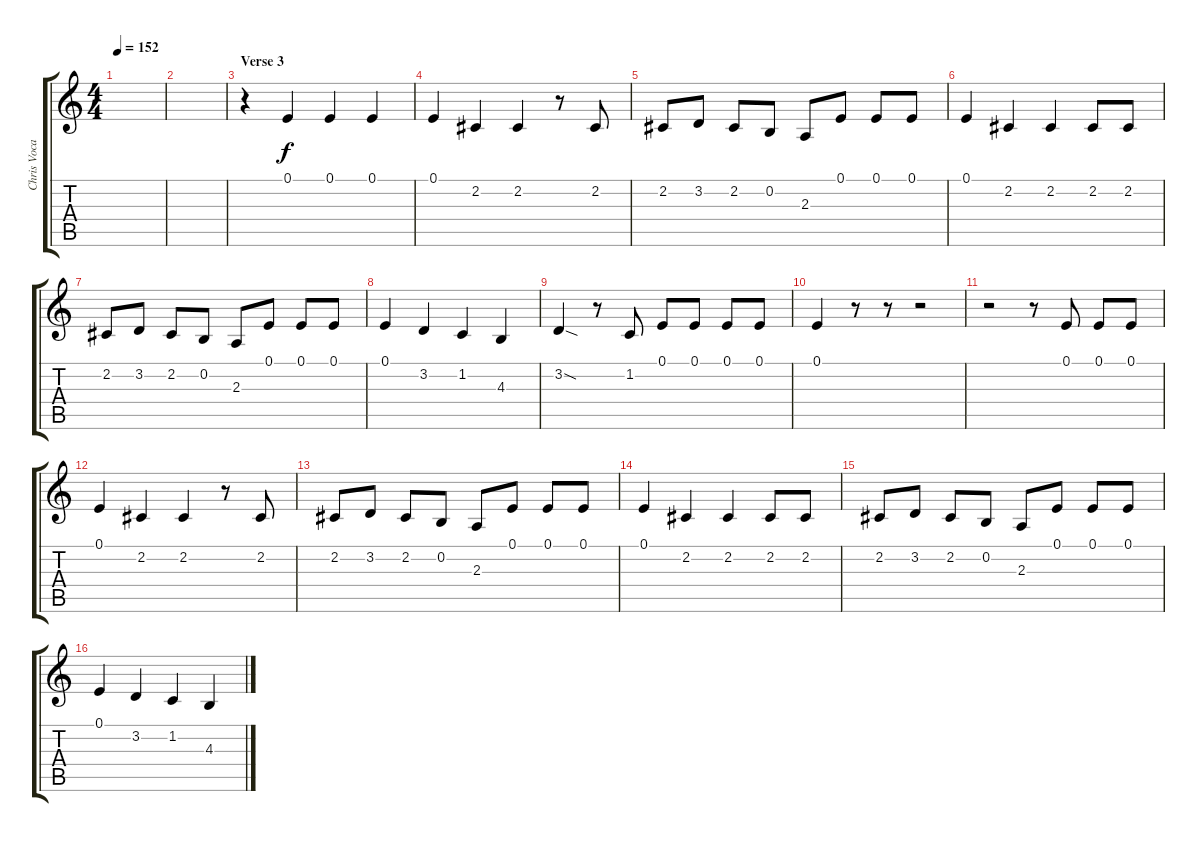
\track ("Chris Vocals" "Chris Voca") {instrument lead2sawtooth}
\staff {score tabs}
\tuning (E4 B3 G3 D3 A2 E2) {hide}
\ts (4 4)
\tempo 152
\clef g2
\ks c
|
|
\section ("" "Verse 3")
r.4 0.1.4 0.1.4 0.1.4 |
0.1.4 2.2.4 2.2.4 r.8 2.2.8 |
2.2.8 3.2.8 2.2.8 0.2.8 2.3.8 0.1.8 0.1.8 0.1.8 |
0.1.4 2.2.4 2.2.4 2.2.8 2.2.8 |
2.2.8 3.2.8 2.2.8 0.2.8 2.3.8 0.1.8 0.1.8 0.1.8 |
0.1.4 3.2.4 1.2.4 4.3.4 |
3.2{sod}.4 r.8 1.2.8 0.1.8 0.1.8 0.1.8 0.1.8 |
0.1.4 r.8 r.8 r.2 |
r.2 r.8 0.1.8 0.1.8 0.1.8 |
0.1.4 2.2.4 2.2.4 r.8 2.2.8 |
2.2.8 3.2.8 2.2.8 0.2.8 2.3.8 0.1.8 0.1.8 0.1.8 |
0.1.4 2.2.4 2.2.4 2.2.8 2.2.8 |
2.2.8 3.2.8 2.2.8 0.2.8 2.3.8 0.1.8 0.1.8 0.1.8 |
0.1.4 3.2.4 1.2.4 4.3.4
